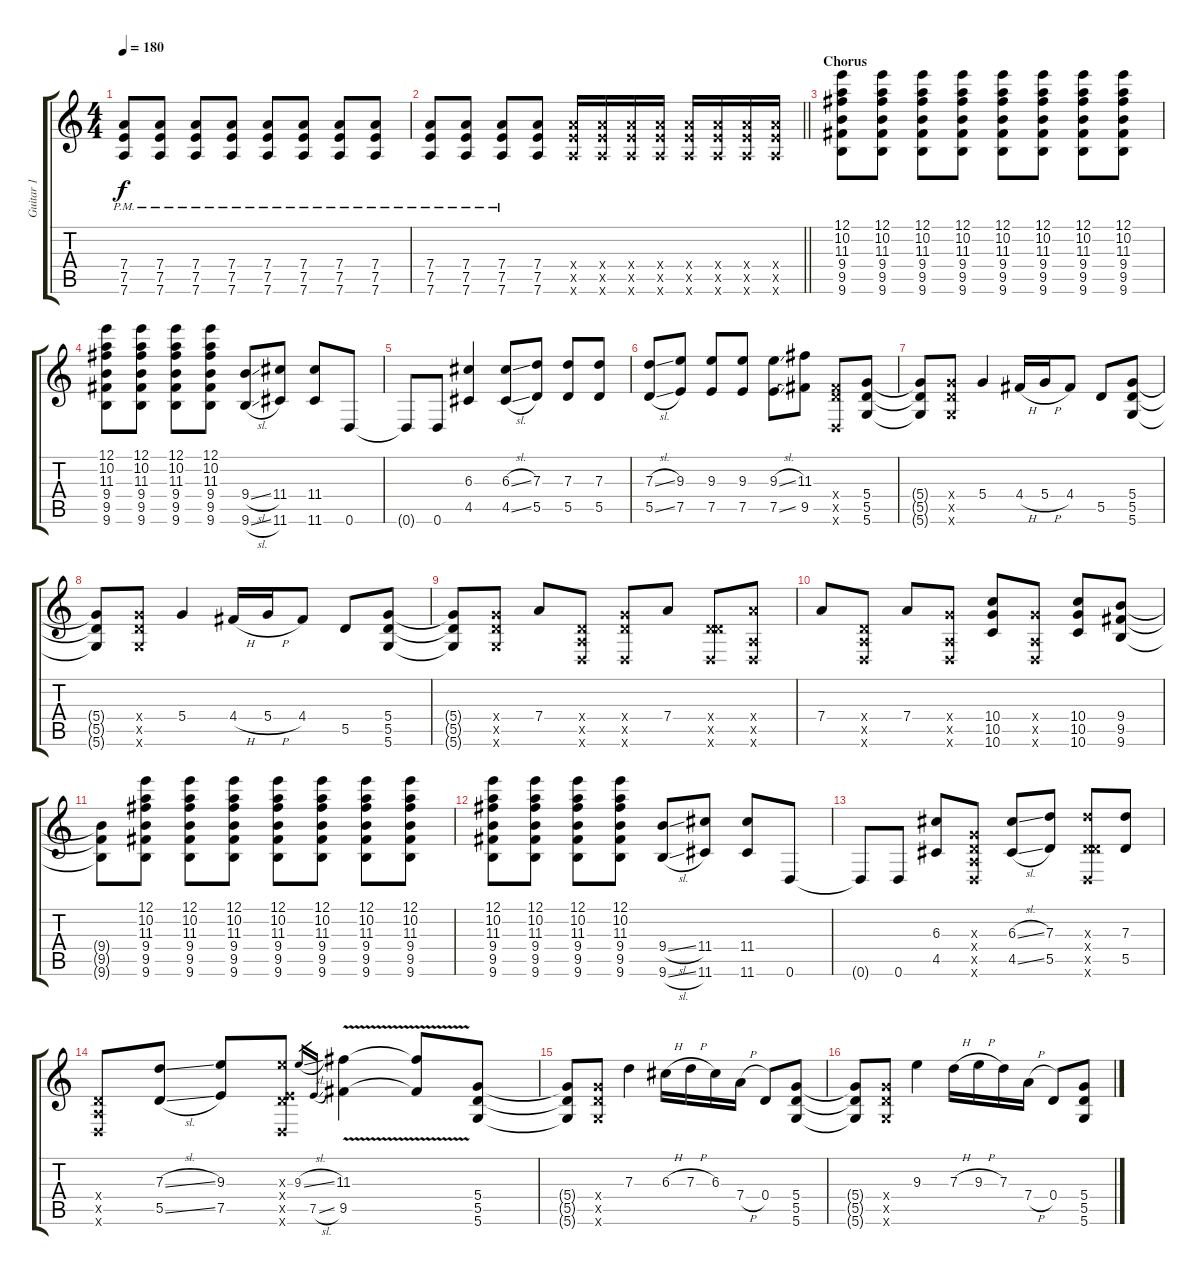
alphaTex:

\track ("Guitar 1" "Guitar 1") {instrument distortionguitar}
\staff {score tabs}
\tuning (E4 B3 G3 D3 A2 D2) {hide}
\ts (4 4)
\tempo 180
\clef g2
\ks c
(7.4{pm} 7.5{pm} 7.6{pm}).8{dy f} (7.4{pm} 7.5{pm} 7.6{pm}).8 (7.4{pm} 7.5{pm} 7.6{pm}).8 (7.4{pm} 7.5{pm} 7.6{pm}).8 (7.4{pm} 7.5{pm} 7.6{pm}).8 (7.4{pm} 7.5{pm} 7.6{pm}).8 (7.4{pm} 7.5{pm} 7.6{pm}).8 (7.4{pm} 7.5{pm} 7.6{pm}).8 |
\barLineRight lightlight
(7.4{pm} 7.5{pm} 7.6{pm}).8 (7.4{pm} 7.5{pm} 7.6{pm}).8 (7.4{pm} 7.5{pm} 7.6{pm}).8 (7.4 7.5 7.6).8 (7.4{x} 7.5{x} 7.6{x}).16 (7.4{x} 7.5{x} 7.6{x}).16 (7.4{x} 7.5{x} 7.6{x}).16 (7.4{x} 7.5{x} 7.6{x}).16 (7.4{x} 7.5{x} 7.6{x}).16 (7.4{x} 7.5{x} 7.6{x}).16 (7.4{x} 7.5{x} 7.6{x}).16 (7.4{x} 7.5{x} 7.6{x}).16 |
\section ("" "Chorus")
(12.1 10.2 11.3 9.4 9.5 9.6).8 (12.1 10.2 11.3 9.4 9.5 9.6).8 (12.1 10.2 11.3 9.4 9.5 9.6).8 (12.1 10.2 11.3 9.4 9.5 9.6).8 (12.1 10.2 11.3 9.4 9.5 9.6).8 (12.1 10.2 11.3 9.4 9.5 9.6).8 (12.1 10.2 11.3 9.4 9.5 9.6).8 (12.1 10.2 11.3 9.4 9.5 9.6).8 |
(12.1 10.2 11.3 9.4 9.5 9.6).8 (12.1 10.2 11.3 9.4 9.5 9.6).8 (12.1 10.2 11.3 9.4 9.5 9.6).8 (12.1 10.2 11.3 9.4 9.5 9.6).8 (9.4{sl} 9.6{sl}).8 (11.4 11.6).8 (11.4 11.6).8 0.6.8 |
0.6{t}.8 0.6.8 (6.3 4.5).4 (6.3{sl} 4.5{sl}).8 (7.3 5.5).8 (7.3 5.5).8 (7.3 5.5).8 |
(7.3{sl} 5.5{sl}).8 (9.3 7.5).8 (9.3 7.5).8 (9.3 7.5).8 (9.3{sl} 7.5{sl}).8 (11.3 9.5).8 (0.4{x} 9.5{x} 0.6{x}).8 (5.4 5.5 5.6).8 |
(5.4{t} 5.5{t} 5.6{t}).8 (5.4{x} 5.5{x} 5.6{x}).8 5.4.4 4.4{h}.16 5.4{h}.16 4.4.8 5.5.8 (5.4 5.5 5.6).8 |
(5.4{t} 5.5{t} 5.6{t}).8 (5.4{x} 5.5{x} 5.6{x}).8 5.4.4 4.4{h}.16 5.4{h}.16 4.4.8 5.5.8 (5.4 5.5 5.6).8 |
(5.4{t} 5.5{t} 5.6{t}).8 (5.4{x} 5.5{x} 5.6{x}).8 7.4.8 (0.4{x} 0.5{x} 0.6{x}).8 (5.4{x} 5.5{x} 0.6{x}).8 7.4.8 (0.4{x} 5.5{x} 0.6{x}).8 (7.4{x} 0.5{x} 0.6{x}).8 |
7.4.8 (0.4{x} 0.5{x} 0.6{x}).8 7.4.8 (5.4{x} 0.5{x} 0.6{x}).8 (10.4 10.5 10.6).8 (5.4{x} 0.5{x} 0.6{x}).8 (10.4 10.5 10.6).8 (9.4 9.5 9.6).8 |
(9.4{t} 9.5{t} 9.6{t}).8 (12.1 10.2 11.3 9.4 9.5 9.6).8 (12.1 10.2 11.3 9.4 9.5 9.6).8 (12.1 10.2 11.3 9.4 9.5 9.6).8 (12.1 10.2 11.3 9.4 9.5 9.6).8 (12.1 10.2 11.3 9.4 9.5 9.6).8 (12.1 10.2 11.3 9.4 9.5 9.6).8 (12.1 10.2 11.3 9.4 9.5 9.6).8 |
(12.1 10.2 11.3 9.4 9.5 9.6).8 (12.1 10.2 11.3 9.4 9.5 9.6).8 (12.1 10.2 11.3 9.4 9.5 9.6).8 (12.1 10.2 11.3 9.4 9.5 9.6).8 (9.4{sl} 9.6{sl}).8 (11.4 11.6).8 (11.4 11.6).8 0.6.8 |
0.6{t}.8 0.6.8 (6.3 4.5).8 (0.3{x} 0.4{x} 0.5{x} 0.6{x}).8 (6.3{sl} 4.5{sl}).8 (7.3 5.5).8 (7.3{x} 0.4{x} 5.5{x} 0.6{x}).8 (7.3 5.5).8 |
(0.4{x} 0.5{x} 0.6{x}).8 (7.3{sl} 5.5{sl}).8 (9.3 7.5).8 (9.3{x} 0.4{x} 7.5{x} 0.6{x}).8 9.3{sl}.16{gr} 7.5{sl}.16{gr} (11.3{v} 9.5{v}).4 (11.3{t} 9.5{t}).8 (5.4 5.5 5.6).8 |
(5.4{t} 5.5{t} 5.6{t}).8 (5.4{x} 5.5{x} 5.6{x}).8 7.3.4 6.3{h}.16 7.3{h}.16 6.3.16 7.4{h}.16 0.4.8 (5.4 5.5 5.6).8 |
(5.4{t} 5.5{t} 5.6{t}).8 (5.4{x} 5.5{x} 5.6{x}).8 9.3.4 7.3{h}.16 9.3{h}.16 7.3.16 7.4{h}.16 0.4.8 (5.4 5.5 5.6).8
